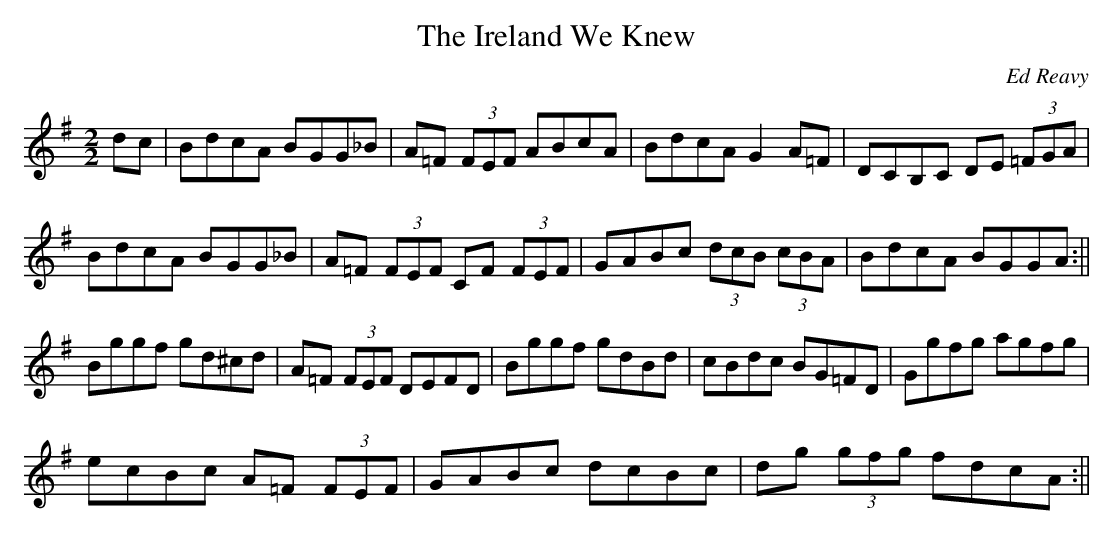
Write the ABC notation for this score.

X:1
T:The Ireland We Knew
C:Ed Reavy
M:2/2
L:1/8
K:G
dc|BdcA BGG_B|A=F (3FEF ABcA|BdcA G2 A=F|DCB,C DE (3=FGA|
BdcA BGG_B|A=F (3FEF CF (3FEF|GABc (3dcB (3cBA|BdcA BGGA:||
Bggf gd^cd|A=F (3FEF DEFD|Bggf gdBd|cBdc BG=FD|Ggfg agfg|
ecBc A=F (3FEF|GABc dcBc|dg (3gfg fdcA:||
